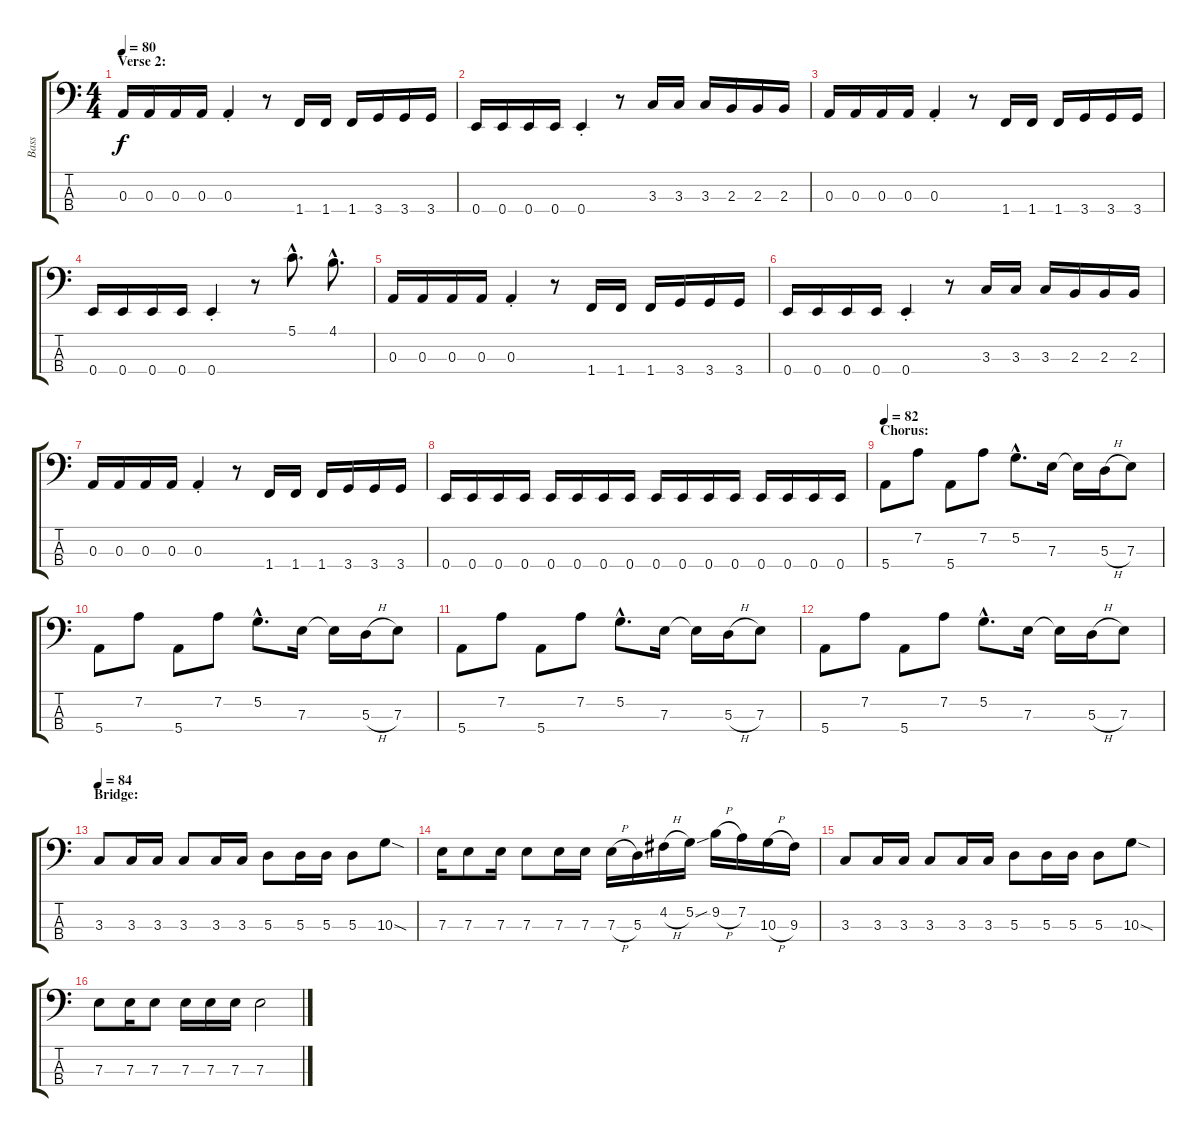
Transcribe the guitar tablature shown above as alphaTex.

\track ("Bass" "Bass") {instrument electricbasspick}
\staff {score tabs}
\tuning (G2 D2 A1 E1) {hide}
\ts (4 4)
\section ("" "Verse 2:")
\tempo 80
\clef f4
\ks c
0.3.16{dy f} 0.3.16 0.3.16 0.3.16 0.3{st}.4 r.8 1.4.16 1.4.16 1.4.16 3.4.16 3.4.16 3.4.16 |
0.4.16 0.4.16 0.4.16 0.4.16 0.4{st}.4 r.8 3.3.16 3.3.16 3.3.16 2.3.16 2.3.16 2.3.16 |
0.3.16 0.3.16 0.3.16 0.3.16 0.3{st}.4 r.8 1.4.16 1.4.16 1.4.16 3.4.16 3.4.16 3.4.16 |
0.4.16 0.4.16 0.4.16 0.4.16 0.4{st}.4 r.8 5.1{hac}.8{d} 4.1{hac}.8{d} |
0.3.16 0.3.16 0.3.16 0.3.16 0.3{st}.4 r.8 1.4.16 1.4.16 1.4.16 3.4.16 3.4.16 3.4.16 |
0.4.16 0.4.16 0.4.16 0.4.16 0.4{st}.4 r.8 3.3.16 3.3.16 3.3.16 2.3.16 2.3.16 2.3.16 |
0.3.16 0.3.16 0.3.16 0.3.16 0.3{st}.4 r.8 1.4.16 1.4.16 1.4.16 3.4.16 3.4.16 3.4.16 |
0.4.16 0.4.16 0.4.16 0.4.16 0.4.16 0.4.16 0.4.16 0.4.16 0.4.16 0.4.16 0.4.16 0.4.16 0.4.16 0.4.16 0.4.16 0.4.16 |
\section ("" "Chorus:")
\tempo 82
5.4.8 7.2.8 5.4.8 7.2.8 5.2{hac}.8{d} 7.3.16 7.3{t}.16 5.3{h}.16 7.3.8 |
5.4.8 7.2.8 5.4.8 7.2.8 5.2{hac}.8{d} 7.3.16 7.3{t}.16 5.3{h}.16 7.3.8 |
5.4.8 7.2.8 5.4.8 7.2.8 5.2{hac}.8{d} 7.3.16 7.3{t}.16 5.3{h}.16 7.3.8 |
5.4.8 7.2.8 5.4.8 7.2.8 5.2{hac}.8{d} 7.3.16 7.3{t}.16 5.3{h}.16 7.3.8 |
\section ("" "Bridge:")
\tempo 84
3.3.8 3.3.16 3.3.16 3.3.8 3.3.16 3.3.16 5.3.8 5.3.16 5.3.16 5.3.8 10.3{sod}.8 |
7.3.16 7.3.8 7.3.16 7.3.8 7.3.16 7.3.16 7.3{h}.16 5.3.16 4.2{h}.16 5.2{sou}.16 9.2{h}.16 7.2.16 10.3{h}.16 9.3.16 |
3.3.8 3.3.16 3.3.16 3.3.8 3.3.16 3.3.16 5.3.8 5.3.16 5.3.16 5.3.8 10.3{sod}.8 |
7.3.8 7.3.16 7.3.8 7.3.16 7.3.16 7.3.16 7.3.2
